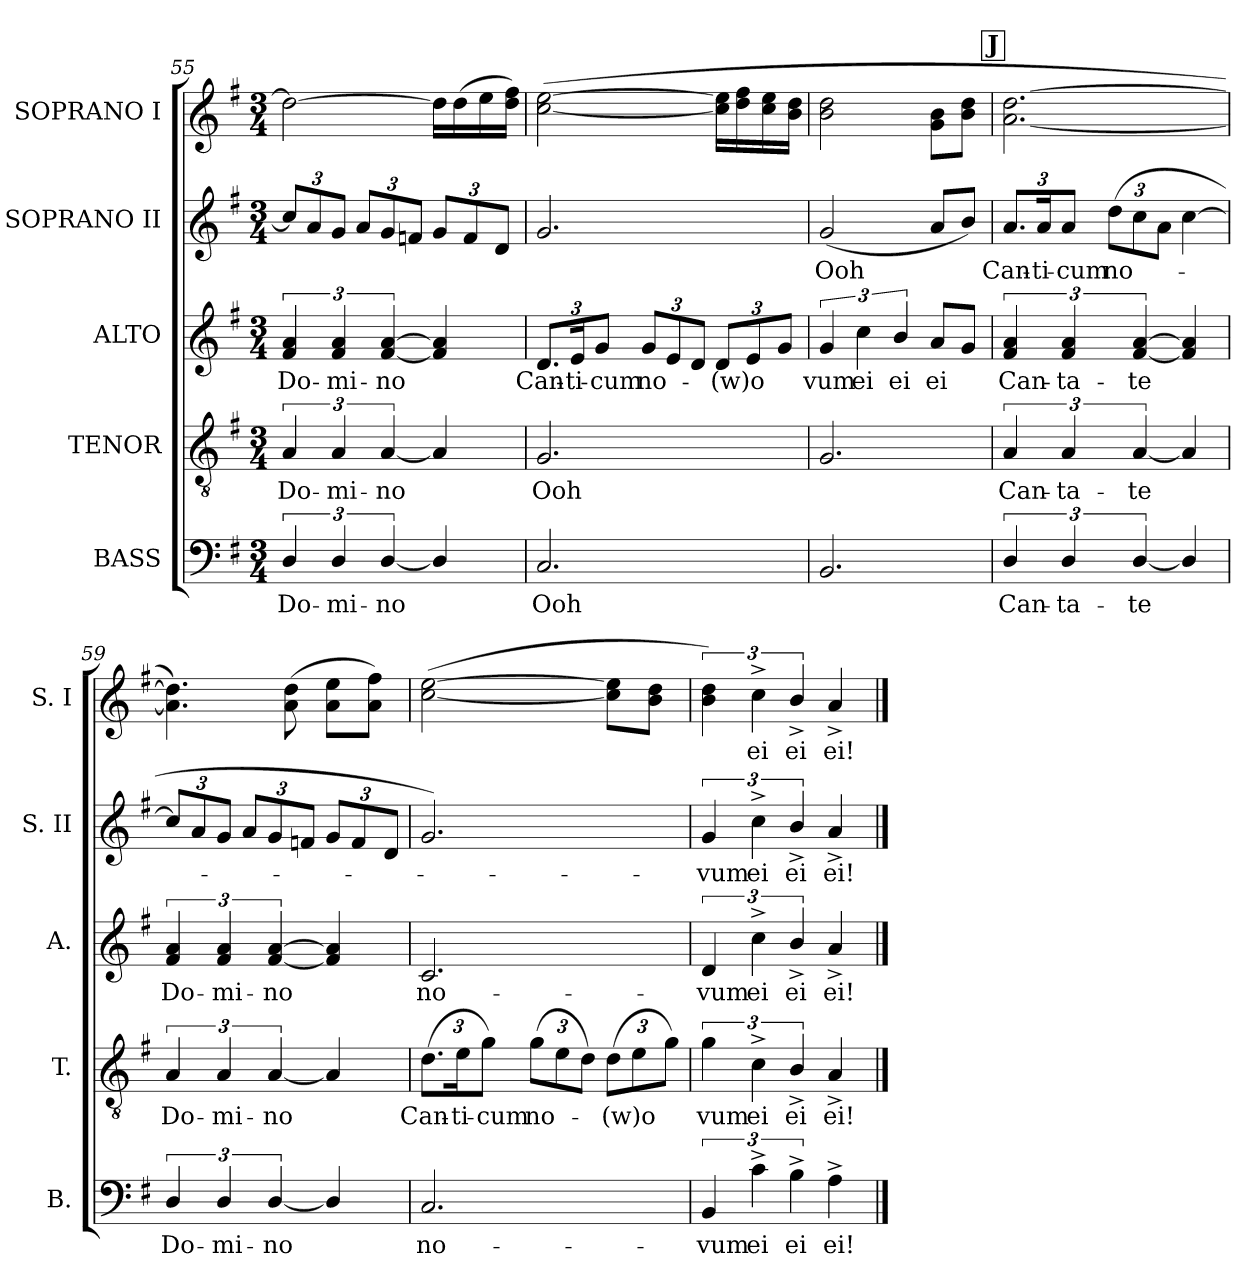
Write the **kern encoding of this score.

**kern	**text	**kern	**text	**kern	**text	**kern	**text	**kern	**text
*part5	*part5	*part4	*part4	*part3	*part3	*part2	*part2	*part1	*part1
*staff5	*staff5	*staff4	*staff4	*staff3	*staff3	*staff2	*staff2	*staff1	*staff1
*I"BASS	*	*I"TENOR	*	*I"ALTO	*	*I"SOPRANO II	*	*I"SOPRANO I	*
*I'B.	*	*I'T.	*	*I'A.	*	*I'S. II	*	*I'S. I	*
!!LO:LB:g=z
*clefF4	*	*clefGv2	*	*clefG2	*	*clefG2	*	*clefG2	*
*	*	*ITrd7c12	*	*	*	*	*	*	*
*k[f#]	*	*k[f#]	*	*k[f#]	*	*k[f#]	*	*k[f#]	*
*G:	*	*G:	*	*G:	*	*G:	*	*G:	*
*M3/4	*	*M3/4	*	*M3/4	*	*M3/4	*	*M3/4	*
=55	=55	=55	=55	=55	=55	=55	=55	=55	=55
!	!LO:LY:b	!	!LO:LY:b	!	!LO:LY:b	!	!	!	!
*	*	*	*	*	*	*Xbrackettup	*	*	*
6D/	Do-	6AA/	Do-	6f#/ 6a/	Do-	12cc/L]	.	2dd\_	.
.	.	.	.	.	.	12a/	.	.	.
!	!LO:LY:b	!	!LO:LY:b	!	!LO:LY:b	!	!	!	!
6D/	-mi-	6AA/	-mi-	6f#/ 6a/	-mi-	12g/J	.	.	.
.	.	.	.	.	.	12a/L	.	.	.
!	!LO:LY:b	!	!LO:LY:b	!	!LO:LY:b	!	!	!	!
[6D/	-no	[6AA/	-no	[6f#/ [6a/	-no	12g/	.	.	.
.	.	.	.	.	.	12fn/J	.	.	.
4D/]	.	4AA/]	.	4f#/] 4a/]	.	12g/L	.	16dd\LL]	.
.	.	.	.	.	.	.	.	(>16dd\	.
.	.	.	.	.	.	12f/	.	.	.
.	.	.	.	.	.	.	.	16ee\	.
.	.	.	.	.	.	12d/J	.	.	.
.	.	.	.	.	.	.	.	16dd\ 16ff#\JJ)	.
=56	=56	=56	=56	=56	=56	=56	=56	=56	=56
!	!LO:LY:b	!	!LO:LY:b	!	!	!	!	!	!
*	*	*	*	*Xbrackettup	*	*	*	*	*
!	!	!	!	!	!LO:LY:b	!	!	!	!
2.C/	Ooh	2.GG/	Ooh	12.d/L	Can-	2.g/	.	(>[2cc\ [2ee\	.
!	!	!	!	!	!LO:LY:b	!	!	!	!
.	.	.	.	24e/K	-ti-	.	.	.	.
!	!	!	!	!	!LO:LY:b	!	!	!	!
.	.	.	.	12g/J	-cum	.	.	.	.
!	!	!	!	!	!LO:LY:b	!	!	!	!
.	.	.	.	12g/L	no-	.	.	.	.
.	.	.	.	12e/	.	.	.	.	.
.	.	.	.	12d/J	.	.	.	.	.
!	!	!	!	!	!LO:LY:b	!	!	!	!
.	.	.	.	12d/L	-(w)o	.	.	16cc\] 16ee\]LL	.
.	.	.	.	.	.	.	.	16dd\ 16ff#\	.
.	.	.	.	12e/	.	.	.	.	.
.	.	.	.	.	.	.	.	16cc\ 16ee\	.
.	.	.	.	12g/J	.	.	.	.	.
.	.	.	.	.	.	.	.	16b\ 16dd\JJ	.
=57	=57	=57	=57	=57	=57	=57	=57	=57	=57
*	*	*	*	*brackettup	*	*	*	*	*
!	!	!	!	!	!LO:LY:b	!	!LO:LY:b	!	!
2.BB/	.	2.GG/	.	6g/	vum	(<2g/	Ooh	2b\ 2dd\	.
!	!	!	!	!	!LO:LY:b	!	!	!	!
.	.	.	.	6cc\	ei	.	.	.	.
!	!	!	!	!	!LO:LY:b	!	!	!	!
.	.	.	.	6b/	ei	.	.	.	.
!	!	!	!	!	!LO:LY:b	!	!	!	!
.	.	.	.	8a/L	ei	8a/L	.	8g\ 8b\L	.
.	.	.	.	8g/J	.	8b/J)	.	8b\ 8dd\J	.
!!LO:REH:place=s1:a:B:fs=19.4262:t=J
=58	=58	=58	=58	=58	=58	=58	=58	=58	=58
!	!LO:LY:b	!	!LO:LY:b	!	!LO:LY:b	!	!LO:LY:b	!	!
6D/	Can-	6AA/	Can-	6f#/ 6a/	Can-	12.a/L	Can-	[2.a\ [2.dd\	.
!	!	!	!	!	!	!	!LO:LY:b	!	!
.	.	.	.	.	.	24a/K	-ti-	.	.
!	!LO:LY:b	!	!LO:LY:b	!	!LO:LY:b	!	!LO:LY:b	!	!
6D/	-ta-	6AA/	-ta-	6f#/ 6a/	-ta-	12a/J	-cum	.	.
!	!	!	!	!	!	!	!LO:LY:b	!	!
.	.	.	.	.	.	(>12dd\L	no-	.	.
!	!LO:LY:b	!	!LO:LY:b	!	!LO:LY:b	!	!	!	!
[6D/	-te	[6AA/	-te	[6f#/ [6a/	-te	12cc\	.	.	.
.	.	.	.	.	.	12a\J	.	.	.
4D/]	.	4AA/]	.	4f#/] 4a/]	.	[4cc\	.	.	.
!!LO:PB:g=z
=59	=59	=59	=59	=59	=59	=59	=59	=59	=59
!	!LO:LY:b	!	!LO:LY:b	!	!LO:LY:b	!	!	!	!
6D/	Do-	6AA/	Do-	6f#/ 6a/	Do-	12cc/L]	.	4.a\] 4.dd\])	.
.	.	.	.	.	.	12a/	.	.	.
!	!LO:LY:b	!	!LO:LY:b	!	!LO:LY:b	!	!	!	!
6D/	-mi-	6AA/	-mi-	6f#/ 6a/	-mi-	12g/J	.	.	.
.	.	.	.	.	.	12a/L	.	.	.
!	!LO:LY:b	!	!LO:LY:b	!	!LO:LY:b	!	!	!	!
[6D/	-no	[6AA/	-no	[6f#/ [6a/	-no	12g/	.	.	.
.	.	.	.	.	.	.	.	(>8a\ 8dd\	.
.	.	.	.	.	.	12fn/J	.	.	.
4D/]	.	4AA/]	.	4f#/] 4a/]	.	12g/L	.	8a\ 8ee\L	.
.	.	.	.	.	.	12f/	.	.	.
.	.	.	.	.	.	.	.	8a\ 8ff#\J)	.
.	.	.	.	.	.	12d/J	.	.	.
=60	=60	=60	=60	=60	=60	=60	=60	=60	=60
!	!LO:LY:b	!	!	!	!	!	!	!	!
*	*	*Xbrackettup	*	*	*	*	*	*	*
!	!	!	!LO:LY:b	!	!LO:LY:b	!	!	!	!
2.C/	no-	(>12.D\L	Can-	2.c/	no-	2.g/)	.	(>[2cc\ [2ee\	.
!	!	!	!LO:LY:b	!	!	!	!	!	!
.	.	24E\K	-ti-	.	.	.	.	.	.
!	!	!	!LO:LY:b	!	!	!	!	!	!
.	.	12G\J)	-cum	.	.	.	.	.	.
!	!	!	!LO:LY:b	!	!	!	!	!	!
.	.	(>12G\L	no-	.	.	.	.	.	.
.	.	12E\	.	.	.	.	.	.	.
.	.	12D\J)	.	.	.	.	.	.	.
!	!	!	!LO:LY:b	!	!	!	!	!	!
.	.	(>12D\L	-(w)o	.	.	.	.	8cc\] 8ee\]L	.
.	.	12E\	.	.	.	.	.	.	.
.	.	.	.	.	.	.	.	8b\ 8dd\J	.
.	.	12G\J)	.	.	.	.	.	.	.
=61	=61	=61	=61	=61	=61	=61	=61	=61	=61
!	!LO:LY:b	!	!	!	!	!	!	!	!
*	*	*brackettup	*	*	*	*	*	*	*
!	!	!	!LO:LY:b	!	!LO:LY:b	!	!	!	!
*	*	*	*	*	*	*brackettup	*	*	*
!	!	!	!	!	!	!	!LO:LY:b	!	!
6BB/	-vum	6G\	vum	6d/	-vum	6g/	-vum	6b\ 6dd\)	.
!	!LO:LY:b	!	!LO:LY:b	!	!LO:LY:b	!	!LO:LY:b	!	!LO:LY:b
6c^\	ei	6C^\	ei	6cc^\	ei	6cc^\	ei	6cc^\	ei
!	!LO:LY:b	!	!LO:LY:b	!	!LO:LY:b	!	!LO:LY:b	!	!LO:LY:b
6B^\	ei	6BB^/	ei	6b^/	ei	6b^/	ei	6b^/	ei
!	!LO:LY:b	!	!LO:LY:b	!	!LO:LY:b	!	!LO:LY:b	!	!LO:LY:b
4A^\	ei!	4AA^/	ei!	4a^/	ei!	4a^/	ei!	4a^/	ei!
==	==	==	==	==	==	==	==	==	==
*-	*-	*-	*-	*-	*-	*-	*-	*-	*-
